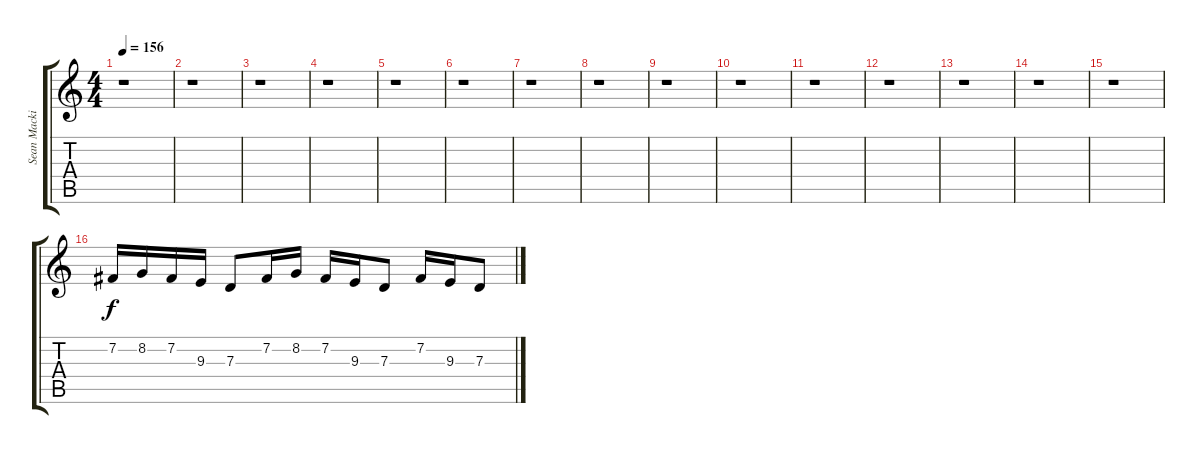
\track ("Sean Mackin" "Sean Macki") {instrument violin}
\staff {score tabs}
\tuning (E4 B3 G3 D3 A2 E2) {hide}
\ts (4 4)
\tempo 156
\clef g2
\ks c
r.1{dy f} |
r.1 |
r.1 |
r.1 |
r.1 |
r.1 |
r.1 |
r.1 |
r.1 |
r.1 |
r.1 |
r.1 |
r.1 |
r.1 |
r.1 |
7.2.16 8.2.16 7.2.16 9.3.16 7.3.8 7.2.16 8.2.16 7.2.16 9.3.16 7.3.8 7.2.16 9.3.16 7.3.8
